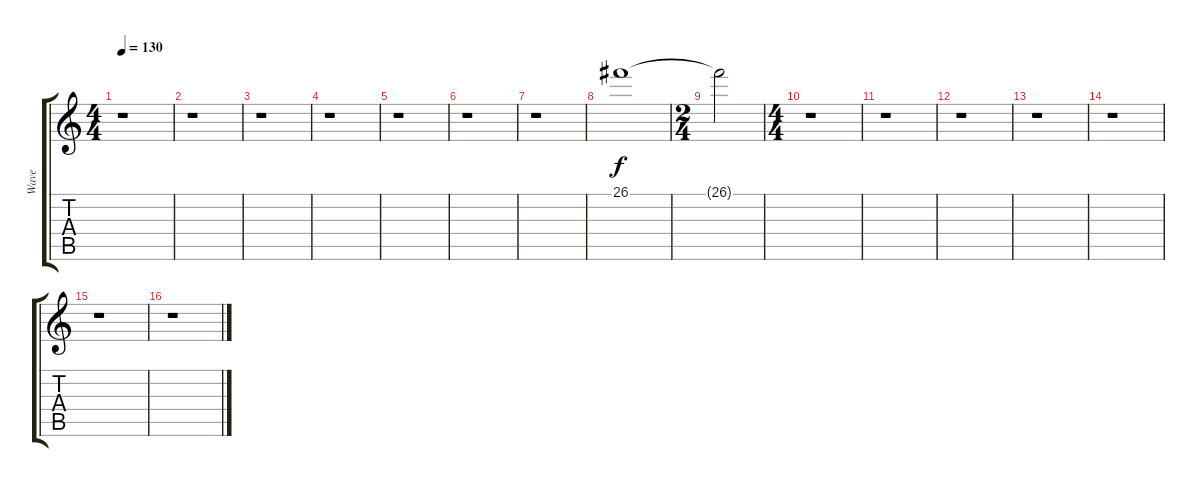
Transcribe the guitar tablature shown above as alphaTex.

\track ("Wave" "Wave") {instrument seashore}
\staff {score tabs}
\tuning (E4 B3 G3 D3 A2 E2) {hide}
\ts (4 4)
\tempo 130
\clef g2
\ks c
r.1{dy f} |
r.1 |
r.1 |
r.1 |
r.1 |
r.1 |
r.1 |
26.1.1 |
\ts (2 4)
26.1{t}.2 |
\ts (4 4)
r.1 |
r.1 |
r.1 |
r.1 |
r.1 |
r.1 |
r.1
